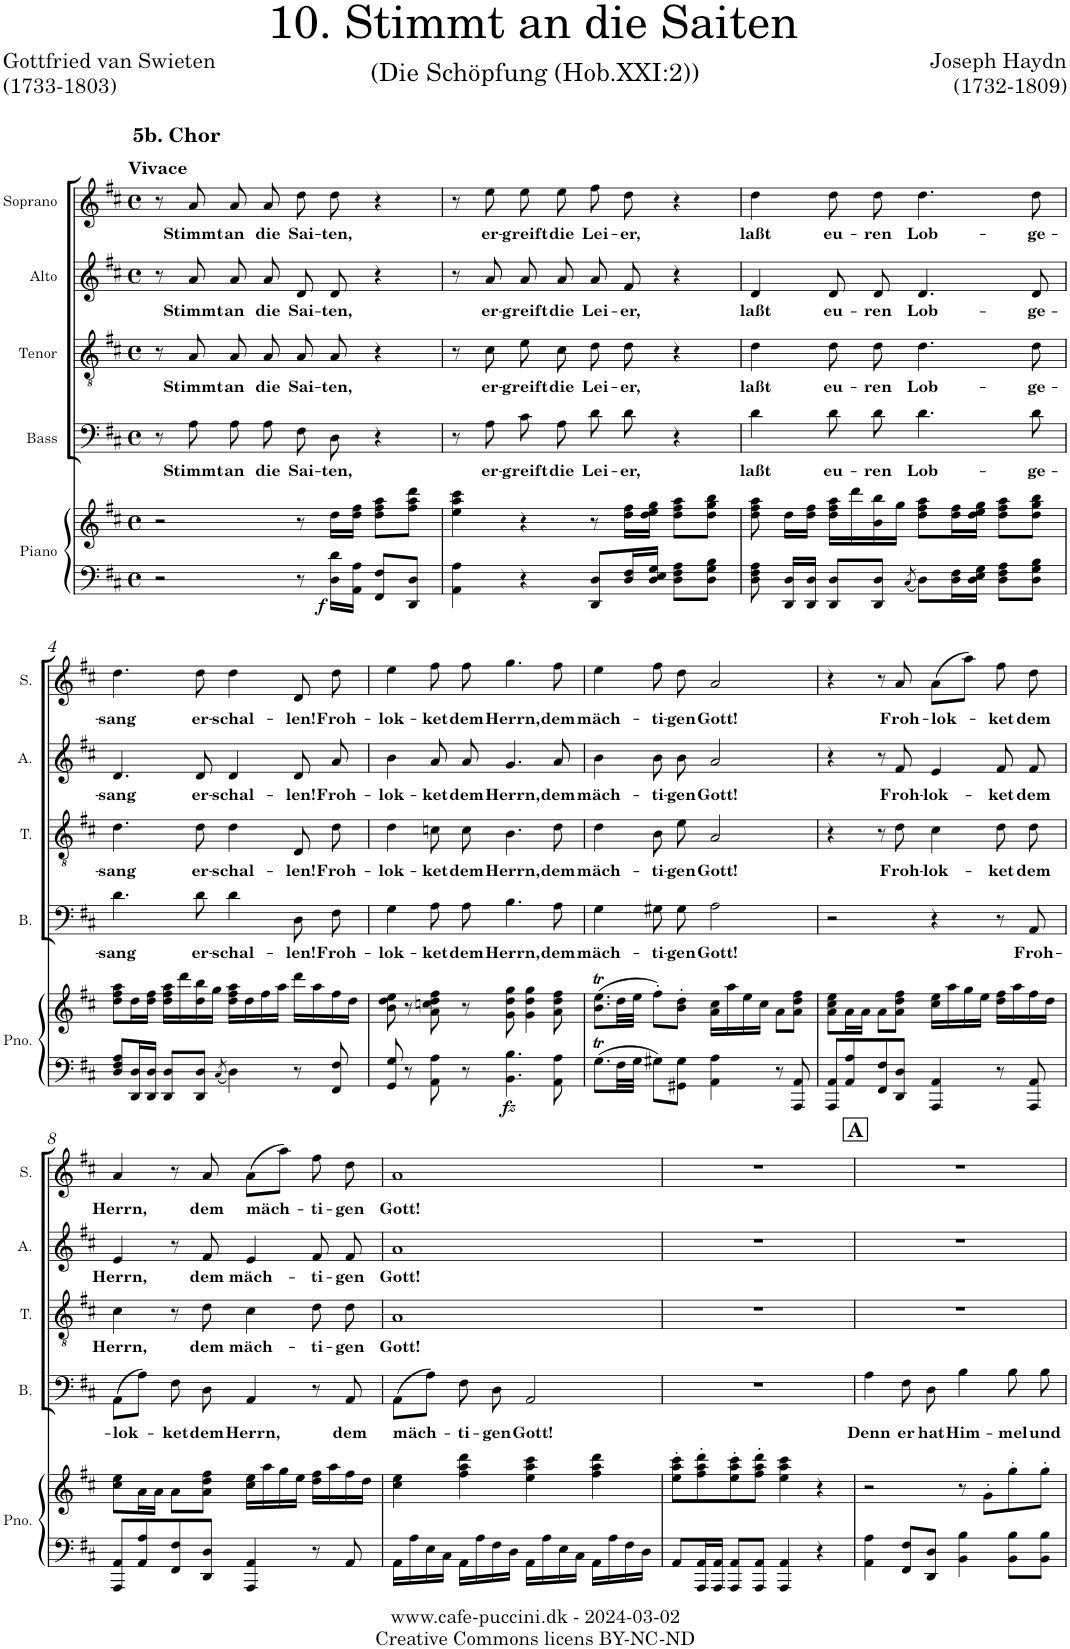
**kern	**kern	**dynam	**kern	**text	**kern	**text	**kern	**text	**kern	**text
*part5	*part5	*part5	*part4	*part4	*part3	*part3	*part2	*part2	*part1	*part1
*staff6	*staff5	*staff5/6	*staff4	*staff4	*staff3	*staff3	*staff2	*staff2	*staff1	*staff1
*I"Piano	*	*	*I"Bass	*	*I"Tenor	*	*I"Alto	*	*I"Soprano	*
*I'Pno.	*	*	*I'B.	*	*I'T.	*	*I'A.	*	*I'S.	*
*clefF4	*clefG2	*	*clefF4	*	*clefGv2	*	*clefG2	*	*clefG2	*
*k[f#c#]	*k[f#c#]	*	*k[f#c#]	*	*k[f#c#]	*	*k[f#c#]	*	*k[f#c#]	*
*M4/4	*M4/4	*	*M4/4	*	*M4/4	*	*M4/4	*	*M4/4	*
*met(c)	*met(c)	*	*met(c)	*	*met(c)	*	*met(c)	*	*met(c)	*
=1	=1	=1	=1	=1	=1	=1	=1	=1	=1	=1
!	!	!	!	!	!	!	!	!	!LO:TX:a:B:t=Vivace	!
!	!	!	!	!	!	!	!	!	!LO:TX:a:B:t=5b. Chor	!
2r	2r	.	8r	.	8r	.	8r	.	8r	.
!	!	!	!	!LO:LY:b	!	!LO:LY:b	!	!LO:LY:b	!	!LO:LY:b
.	.	.	8A\	Stimmt	8A/	Stimmt	8a/	Stimmt	8a/	Stimmt
!	!	!	!	!LO:LY:b	!	!LO:LY:b	!	!LO:LY:b	!	!LO:LY:b
.	.	.	8A\	an	8A/L	an	8a/L	an	8a/	an
!	!	!	!	!LO:LY:b	!	!LO:LY:b	!	!LO:LY:b	!	!LO:LY:b
.	.	.	8A\	die	8A/J	die	8a/J	die	8a/	die
!	!	!	!	!LO:LY:b	!	!LO:LY:b	!	!LO:LY:b	!	!LO:LY:b
8r	8r	.	8F#\	Sai-	8A/L	Sai-	8d/L	Sai-	8dd\	Sai-
!	!	!LO:DY:b=2	!	!LO:LY:b	!	!LO:LY:b	!	!LO:LY:b	!	!LO:LY:b
16D\ 16d\LL	16dd\LL	f	8D\	-ten,	8A/J	-ten,	8d/J	-ten,	8dd\	-ten,
16AA\ 16A\JJ	16dd\ 16ff#\JJ	.	.	.	.	.	.	.	.	.
8FF#/ 8F#/L	8dd\ 8ff#\ 8aa\L	.	4r	.	4r	.	4r	.	4r	.
8DD/ 8D/J	8ff#\ 8aa\ 8ddd\J	.	.	.	.	.	.	.	.	.
=2	=2	=2	=2	=2	=2	=2	=2	=2	=2	=2
4AA\ 4A\	4ee\ 4aa\ 4ccc#\	.	8r	.	8r	.	8r	.	8r	.
!	!	!	!	!LO:LY:b	!	!LO:LY:b	!	!LO:LY:b	!	!LO:LY:b
.	.	.	8A\	er-	8c#\	er-	8a/	er-	8ee\	er-
!	!	!	!	!LO:LY:b	!	!LO:LY:b	!	!LO:LY:b	!	!LO:LY:b
4r	4r	.	8c#\	-greift	8e\L	-greift	8a/L	-greift	8ee\	-greift
!	!	!	!	!LO:LY:b	!	!LO:LY:b	!	!LO:LY:b	!	!LO:LY:b
.	.	.	8A\	die	8c#\J	die	8a/J	die	8ee\	die
!	!	!	!	!LO:LY:b	!	!LO:LY:b	!	!LO:LY:b	!	!LO:LY:b
8DD/ 8D/L	8r	.	8d\	Lei-	8d\L	Lei-	8a/L	Lei-	8ff#\	Lei-
!	!	!	!	!LO:LY:b	!	!LO:LY:b	!	!LO:LY:b	!	!LO:LY:b
16D/ 16F#/L	16dd\ 16ff#\LL	.	8d\	-er,	8d\J	-er,	8f#/J	-er,	8dd\	-er,
16D/ 16E/ 16G/JJ	16dd\ 16ee\ 16gg\JJ	.	.	.	.	.	.	.	.	.
8D\ 8F#\ 8A\L	8dd\ 8ff#\ 8aa\L	.	4r	.	4r	.	4r	.	4r	.
8D\ 8G\ 8B\J	8dd\ 8gg\ 8bb\J	.	.	.	.	.	.	.	.	.
=3	=3	=3	=3	=3	=3	=3	=3	=3	=3	=3
!	!	!	!	!LO:LY:b	!	!LO:LY:b	!	!LO:LY:b	!	!LO:LY:b
8D\ 8F#\ 8A\	8dd\ 8ff#\ 8aa\	.	4d\	laßt	4d\	laßt	4d/	laßt	4dd\	laßt
16DD/ 16D/LL	16dd\LL	.	.	.	.	.	.	.	.	.
16DD/ 16D/JJ	16dd\ 16ff#\JJ	.	.	.	.	.	.	.	.	.
!	!	!	!	!LO:LY:b	!	!LO:LY:b	!	!LO:LY:b	!	!LO:LY:b
8DD/ 8D/L	16dd\ 16ff#\ 16aa\LL	.	8d\	eu-	8d\L	eu-	8d/L	eu-	8dd\	eu-
.	16ddd\	.	.	.	.	.	.	.	.	.
!	!	!	!	!LO:LY:b	!	!LO:LY:b	!	!LO:LY:b	!	!LO:LY:b
8DD/ 8D/J	16b\ 16bb\	.	8d\	-ren	8d\J	-ren	8d/J	-ren	8dd\	-ren
.	16gg\JJ	.	.	.	.	.	.	.	.	.
8qC#/	.	.	.	.	.	.	.	.	.	.
!	!	!	!	!LO:LY:b	!	!LO:LY:b	!	!LO:LY:b	!	!LO:LY:b
8D\L	8dd\ 8ff#\ 8aa\L	.	4.d\	Lob-	4.d\	Lob-	4.d/	Lob-	4.dd\	Lob-
16D\ 16F#\L	16dd\ 16ff#\L	.	.	.	.	.	.	.	.	.
16D\ 16E\ 16G\JJ	16dd\ 16ee\ 16gg\JJ	.	.	.	.	.	.	.	.	.
8D\ 8F#\ 8A\L	8dd\ 8ff#\ 8aa\L	.	.	.	.	.	.	.	.	.
!	!	!	!	!LO:LY:b	!	!LO:LY:b	!	!LO:LY:b	!	!LO:LY:b
8D\ 8G\ 8B\J	8dd\ 8gg\ 8bb\J	.	8d\	-ge-	8d\	-ge-	8d/	-ge-	8dd\	-ge-
!!LO:LB:g=z
=4	=4	=4	=4	=4	=4	=4	=4	=4	=4	=4
!	!	!	!	!LO:LY:b	!	!LO:LY:b	!	!LO:LY:b	!	!LO:LY:b
8D/ 8F#/ 8A/L	8dd\ 8ff#\ 8aa\L	.	4.d\	-sang	4.d\	-sang	4.d/	-sang	4.dd\	-sang
16DD/ 16D/L	16dd\L	.	.	.	.	.	.	.	.	.
16DD/ 16D/JJ	16dd\ 16ff#\JJ	.	.	.	.	.	.	.	.	.
8DD/ 8D/L	16dd\ 16ff#\ 16aa\LL	.	.	.	.	.	.	.	.	.
.	16ddd\	.	.	.	.	.	.	.	.	.
!	!	!	!	!LO:LY:b	!	!LO:LY:b	!	!LO:LY:b	!	!LO:LY:b
8DD/ 8D/J	16dd\ 16bb\	.	8d\	er-	8d\	er-	8d/	er-	8dd\	er-
.	16gg\JJ	.	.	.	.	.	.	.	.	.
8qC#/	.	.	.	.	.	.	.	.	.	.
!	!	!	!	!LO:LY:b	!	!LO:LY:b	!	!LO:LY:b	!	!LO:LY:b
4D\	16dd\ 16ff#\ 16aa\LL	.	4d\	-schal-	4d\	-schal-	4d/	-schal-	4dd\	-schal-
.	16dd\	.	.	.	.	.	.	.	.	.
.	16ff#\	.	.	.	.	.	.	.	.	.
.	16aa\JJ	.	.	.	.	.	.	.	.	.
!	!	!	!	!LO:LY:b	!	!LO:LY:b	!	!LO:LY:b	!	!LO:LY:b
8r	16ddd\LL	.	8D\	-len!	8D/L	-len!	8d/L	-len!	8d/	-len!
.	16aa\	.	.	.	.	.	.	.	.	.
!	!	!	!	!LO:LY:b	!	!LO:LY:b	!	!LO:LY:b	!	!LO:LY:b
8FF#/ 8F#/	16ff#\	.	8F#\	Froh-	8d/J	Froh-	8a/J	Froh-	8dd\	Froh-
.	16dd\JJ	.	.	.	.	.	.	.	.	.
=5	=5	=5	=5	=5	=5	=5	=5	=5	=5	=5
!	!	!	!	!LO:LY:b	!	!LO:LY:b	!	!LO:LY:b	!	!LO:LY:b
8GG/ 8G/	8b\ 8dd\ 8ee\	.	4G\	-lok-	4d\	-lok-	4b\	-lok-	4ee\	-lok-
8r	8r	.	.	.	.	.	.	.	.	.
!	!	!	!	!LO:LY:b	!	!LO:LY:b	!	!LO:LY:b	!	!LO:LY:b
8AA\ 8A\	8a\ 8ccn\ 8dd\ 8ff#\	.	8A\	-ket	8cn\L	-ket	8a/L	-ket	8ff#\	-ket
!	!	!	!	!LO:LY:b	!	!LO:LY:b	!	!LO:LY:b	!	!LO:LY:b
8r	8r	.	8A\	dem	8c\J	dem	8a/J	dem	8ff#\	dem
!	!	!LO:DY:b=2	!	!LO:LY:b	!	!LO:LY:b	!	!LO:LY:b	!	!LO:LY:b
4.BB\ 4.B\	8g\ 8dd\ 8gg\	fz	4.B\	Herrn,	4.B\	Herrn,	4.g/	Herrn,	4.gg\	Herrn,
.	4g\ 4dd\ 4gg\	.	.	.	.	.	.	.	.	.
!	!	!	!	!LO:LY:b	!	!LO:LY:b	!	!LO:LY:b	!	!LO:LY:b
8AA\ 8A\	8a\ 8dd\ 8ff#\	.	8A\	dem	8d\	dem	8a/	dem	8ff#\	dem
=6	=6	=6	=6	=6	=6	=6	=6	=6	=6	=6
!	!	!	!	!LO:LY:b	!	!LO:LY:b	!	!LO:LY:b	!	!LO:LY:b
8.GT\L	(8.b\T 8.ee\TL	.	4G\	mäch-	4d\	mäch-	4b\	mäch-	4ee\	mäch-
32F#\LL	32dd\LL	.	.	.	.	.	.	.	.	.
32G\JJJ	32ee\JJJ	.	.	.	.	.	.	.	.	.
!	!	!	!	!LO:LY:b	!	!LO:LY:b	!	!LO:LY:b	!	!LO:LY:b
8G#X\L	8ff#'\L)	.	8G#X\	-ti-	8B\L	-ti-	8b\L	-ti-	8ff#\	-ti-
!	!	!	!	!LO:LY:b	!	!LO:LY:b	!	!LO:LY:b	!	!LO:LY:b
8GG#X\ 8G#\J	8b\' 8dd\'J	.	8G#\	-gen	8e\J	-gen	8b\J	-gen	8dd\	-gen
!	!	!	!	!LO:LY:b	!	!LO:LY:b	!	!LO:LY:b	!	!LO:LY:b
4AA\ 4A\	16a\ 16cc#\LL	.	2A\	Gott!	2A/	Gott!	2a/	Gott!	2a/	Gott!
.	16aa\	.	.	.	.	.	.	.	.	.
.	16ee\	.	.	.	.	.	.	.	.	.
.	16cc#\JJ	.	.	.	.	.	.	.	.	.
8r	8a\L	.	.	.	.	.	.	.	.	.
8AAA/ 8AA/	8a\ 8dd\ 8ff#\J	.	.	.	.	.	.	.	.	.
=7	=7	=7	=7	=7	=7	=7	=7	=7	=7	=7
8AAA/ 8AA/L	8a\ 8cc#\ 8ee\L	.	2r	.	4r	.	4r	.	4r	.
8AA/ 8A/	16a\L	.	.	.	.	.	.	.	.	.
.	16a\JJ	.	.	.	.	.	.	.	.	.
8FF#/ 8F#/	8a\L	.	.	.	8r	.	8r	.	8r	.
!	!	!	!	!	!	!LO:LY:b	!	!LO:LY:b	!	!LO:LY:b
8DD/ 8D/J	8a\ 8dd\ 8ff#\J	.	.	.	8d\	Froh-	8f#/	Froh-	8a/	Froh-
!	!	!	!	!	!	!LO:LY:b	!	!LO:LY:b	!	!LO:LY:b
4AAA/ 4AA/	16cc#\ 16ee\LL	.	4r	.	4c#\	-lok-	4e/	-lok-	(8a\L	-lok-
.	16aa\	.	.	.	.	.	.	.	.	.
.	16gg\	.	.	.	.	.	.	.	8aa\J)	.
.	16ee\JJ	.	.	.	.	.	.	.	.	.
!	!	!	!	!	!	!LO:LY:b	!	!LO:LY:b	!	!LO:LY:b
8r	16dd\ 16ff#\LL	.	8r	.	8d\L	-ket	8f#/L	-ket	8ff#\	-ket
.	16aa\	.	.	.	.	.	.	.	.	.
!	!	!	!	!LO:LY:b	!	!LO:LY:b	!	!LO:LY:b	!	!LO:LY:b
8AAA/ 8AA/	16ff#\	.	8AA/	Froh-	8d\J	dem	8f#/J	dem	8dd\	dem
.	16dd\JJ	.	.	.	.	.	.	.	.	.
!!LO:LB:g=z
=8	=8	=8	=8	=8	=8	=8	=8	=8	=8	=8
!	!	!	!	!LO:LY:b	!	!LO:LY:b	!	!LO:LY:b	!	!LO:LY:b
8AAA/ 8AA/L	8cc#\ 8ee\L	.	(8AA\L	-lok-	4c#\	Herrn,	4e/	Herrn,	4a/	Herrn,
8AA/ 8A/	16a\L	.	8A\J)	.	.	.	.	.	.	.
.	16a\JJ	.	.	.	.	.	.	.	.	.
!	!	!	!	!LO:LY:b	!	!	!	!	!	!
8FF#/ 8F#/	8a\L	.	8F#\	-ket	8r	.	8r	.	8r	.
!	!	!	!	!LO:LY:b	!	!LO:LY:b	!	!LO:LY:b	!	!LO:LY:b
8DD/ 8D/J	8a\ 8dd\ 8ff#\J	.	8D\	dem	8d\	dem	8f#/	dem	8a/	dem
!	!	!	!	!LO:LY:b	!	!LO:LY:b	!	!LO:LY:b	!	!LO:LY:b
4AAA/ 4AA/	16cc#\ 16ee\LL	.	4AA/	Herrn,	4c#\	mäch-	4e/	mäch-	(8a\L	mäch-
.	16aa\	.	.	.	.	.	.	.	.	.
.	16gg\	.	.	.	.	.	.	.	8aa\J)	.
.	16ee\JJ	.	.	.	.	.	.	.	.	.
!	!	!	!	!	!	!LO:LY:b	!	!LO:LY:b	!	!LO:LY:b
8r	16dd\ 16ff#\LL	.	8r	.	8d\L	-ti-	8f#/L	-ti-	8ff#\	-ti-
.	16aa\	.	.	.	.	.	.	.	.	.
!	!	!	!	!LO:LY:b	!	!LO:LY:b	!	!LO:LY:b	!	!LO:LY:b
8AA/	16ff#\	.	8AA/	dem	8d\J	-gen	8f#/J	-gen	8dd\	-gen
.	16dd\JJ	.	.	.	.	.	.	.	.	.
=9	=9	=9	=9	=9	=9	=9	=9	=9	=9	=9
!	!	!	!	!LO:LY:b	!	!LO:LY:b	!	!LO:LY:b	!	!LO:LY:b
16AA\LL	4cc#\ 4ee\	.	(8AA\L	mäch-	1A	Gott!	1a	Gott!	1a	Gott!
16A\	.	.	.	.	.	.	.	.	.	.
16E\	.	.	8A\J)	.	.	.	.	.	.	.
16C#\JJ	.	.	.	.	.	.	.	.	.	.
!	!	!	!	!LO:LY:b	!	!	!	!	!	!
16AA\LL	4ff#\ 4aa\ 4ddd\	.	8F#\	-ti-	.	.	.	.	.	.
16A\	.	.	.	.	.	.	.	.	.	.
!	!	!	!	!LO:LY:b	!	!	!	!	!	!
16F#\	.	.	8D\	-gen	.	.	.	.	.	.
16D\JJ	.	.	.	.	.	.	.	.	.	.
!	!	!	!	!LO:LY:b	!	!	!	!	!	!
16AA\LL	4ee\ 4aa\ 4ccc#\	.	2AA/	Gott!	.	.	.	.	.	.
16A\	.	.	.	.	.	.	.	.	.	.
16E\	.	.	.	.	.	.	.	.	.	.
16C#\JJ	.	.	.	.	.	.	.	.	.	.
16AA\LL	4ff#\ 4aa\ 4ddd\	.	.	.	.	.	.	.	.	.
16A\	.	.	.	.	.	.	.	.	.	.
16F#\	.	.	.	.	.	.	.	.	.	.
16D\JJ	.	.	.	.	.	.	.	.	.	.
=10	=10	=10	=10	=10	=10	=10	=10	=10	=10	=10
8AA/L	8ee\' 8aa\' 8ccc#\'L	.	1r	.	1r	.	1r	.	1r	.
16AAA/ 16AA/L	8ff#\' 8aa\' 8ddd\'	.	.	.	.	.	.	.	.	.
16AAA/ 16AA/JJ	.	.	.	.	.	.	.	.	.	.
8AAA/ 8AA/L	8ee\' 8aa\' 8ccc#\'	.	.	.	.	.	.	.	.	.
8AAA/ 8AA/J	8ff#\' 8aa\' 8ddd\'J	.	.	.	.	.	.	.	.	.
4AAA/ 4AA/	4ee\ 4aa\ 4ccc#\	.	.	.	.	.	.	.	.	.
4r	4r	.	.	.	.	.	.	.	.	.
!!LO:REH:place=s1:a:B:cj:fs=14:t=A
=11	=11	=11	=11	=11	=11	=11	=11	=11	=11	=11
!	!	!	!	!LO:LY:b	!	!	!	!	!	!
4AA\ 4A\	2r	.	4A\	Denn	1r	.	1r	.	1r	.
!	!	!	!	!LO:LY:b	!	!	!	!	!	!
8FF#/ 8F#/L	.	.	8F#\	er	.	.	.	.	.	.
!	!	!	!	!LO:LY:b	!	!	!	!	!	!
8DD/ 8D/J	.	.	8D\	hat	.	.	.	.	.	.
!	!	!	!	!LO:LY:b	!	!	!	!	!	!
4BB\ 4B\	8r	.	4B\	Him-	.	.	.	.	.	.
.	8g'\L	.	.	.	.	.	.	.	.	.
!	!	!	!	!LO:LY:b	!	!	!	!	!	!
8BB\ 8B\L	8gg'\	.	8B\	-mel	.	.	.	.	.	.
!	!	!	!	!LO:LY:b	!	!	!	!	!	!
8BB\ 8B\J	8gg'\J	.	8B\	und	.	.	.	.	.	.
=	=	=	=	=	=	=	=	=	=	=
*-	*-	*-	*-	*-	*-	*-	*-	*-	*-	*-
